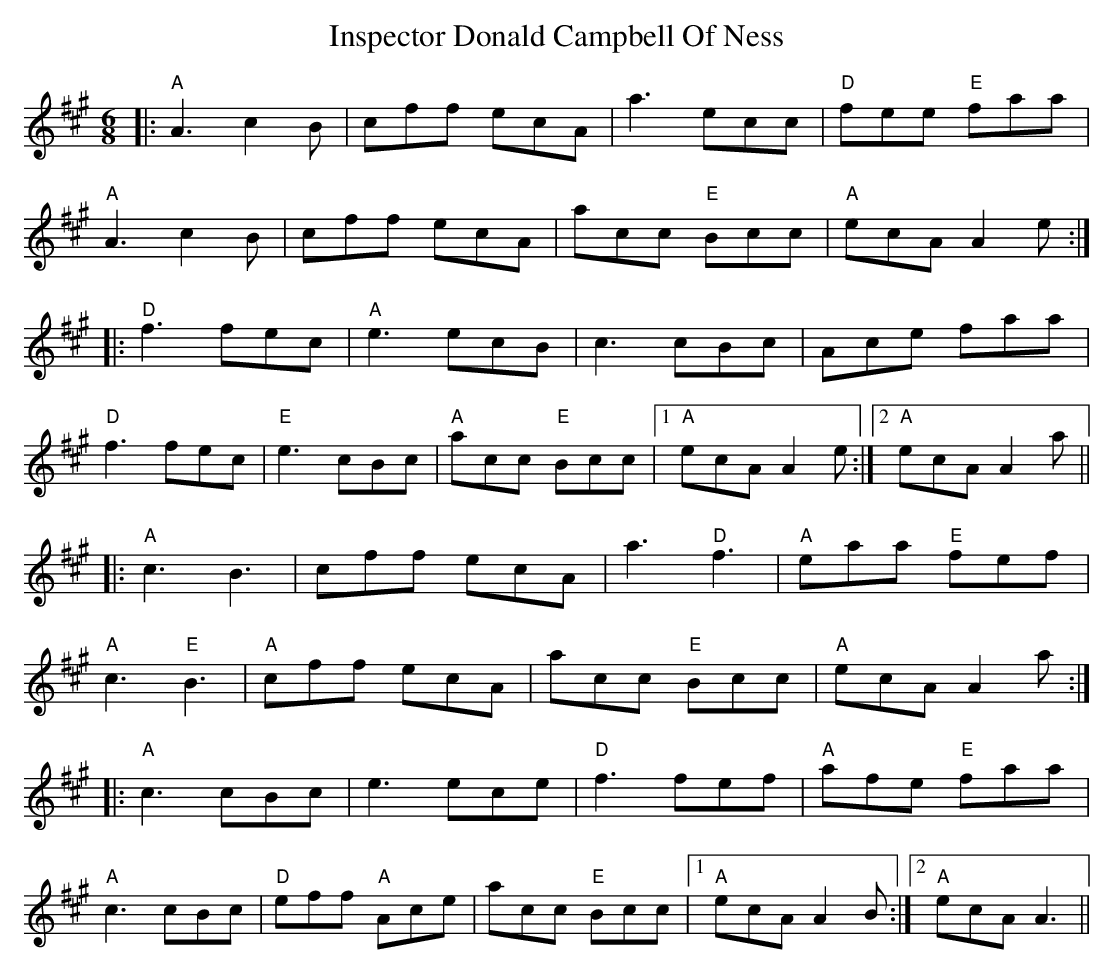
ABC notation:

X:1
T: Inspector Donald Campbell Of Ness
M: 6/8
L: 1/8
K: Amaj
|:"A"A3 c2B|cff ecA|a3 ecc|"D"fee "E"faa|
"A"A3 c2B|cff ecA|acc "E"Bcc|"A"ecA A2e:|
|:"D"f3 fec|"A"e3 ecB|c3 cBc|Ace faa|
"D"f3 fec|"E"e3 cBc|"A"acc "E"Bcc|1 "A"ecA A2e:|2 "A"ecA A2a||
|:"A"c3 B3|cff ecA|a3 "D"f3|"A"eaa "E"fef|
"A"c3 "E"B3|"A"cff ecA|acc "E"Bcc|"A"ecA A2a:|
|:"A"c3 cBc|e3 ece|"D"f3 fef|"A"afe "E"faa|
"A"c3 cBc|"D"eff "A"Ace|acc "E"Bcc|1 "A"ecA A2B:|2 "A"ecA A3||
